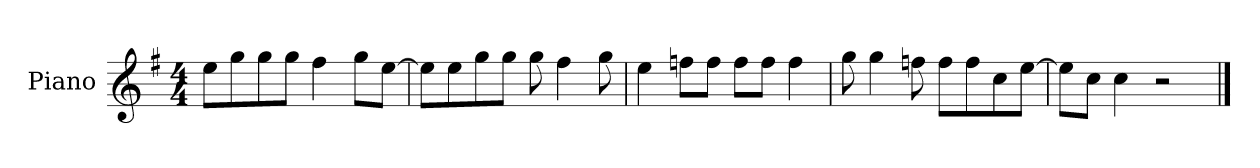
**kern
*part1
*staff1
*I"Piano
*I'P-no
*clefG2
*k[f#]
*M4/4
*MM90
=1
8ee\L
8gg\
8gg\
8gg\J
4ff#\
8gg\L
[8ee\J
=2
8ee\L]
8ee\
8gg\
8gg\J
8gg\
4ff#\
8gg\
=3
4ee\
8ffn\L
8ff\J
8ff\L
8ff\J
4ff\
=4
8gg\
4gg\
8ffn\
8ff\L
8ff\
8cc\
[8ee\J
=5
8ee\L]
8cc\J
4cc\
2r
==
*-
